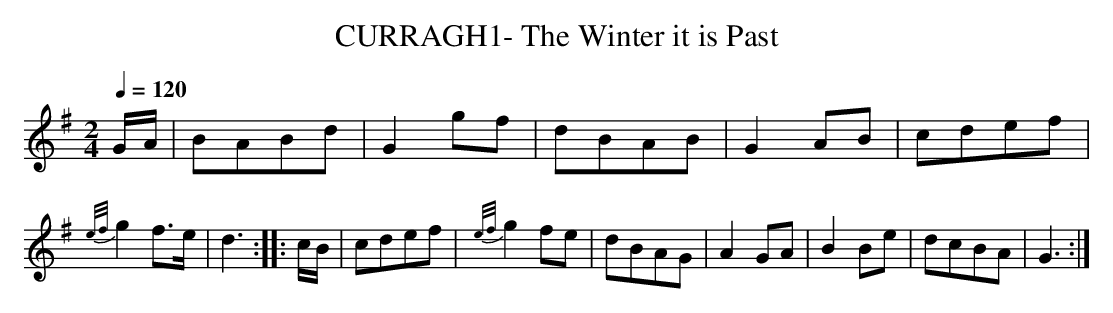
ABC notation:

X:1
T:CURRAGH1- The Winter it is Past
Q:1/4=120
L:1/8
M:2/4
K:G
G/A/|BABd|G2gf|dBAB|G2AB|cdef|{e/f/}g2 f3/2e/|d3::\
c/B/|cdef|{e/f/}g2fe|dBAG|A2GA|B2Be|dcBA|G3:|]
